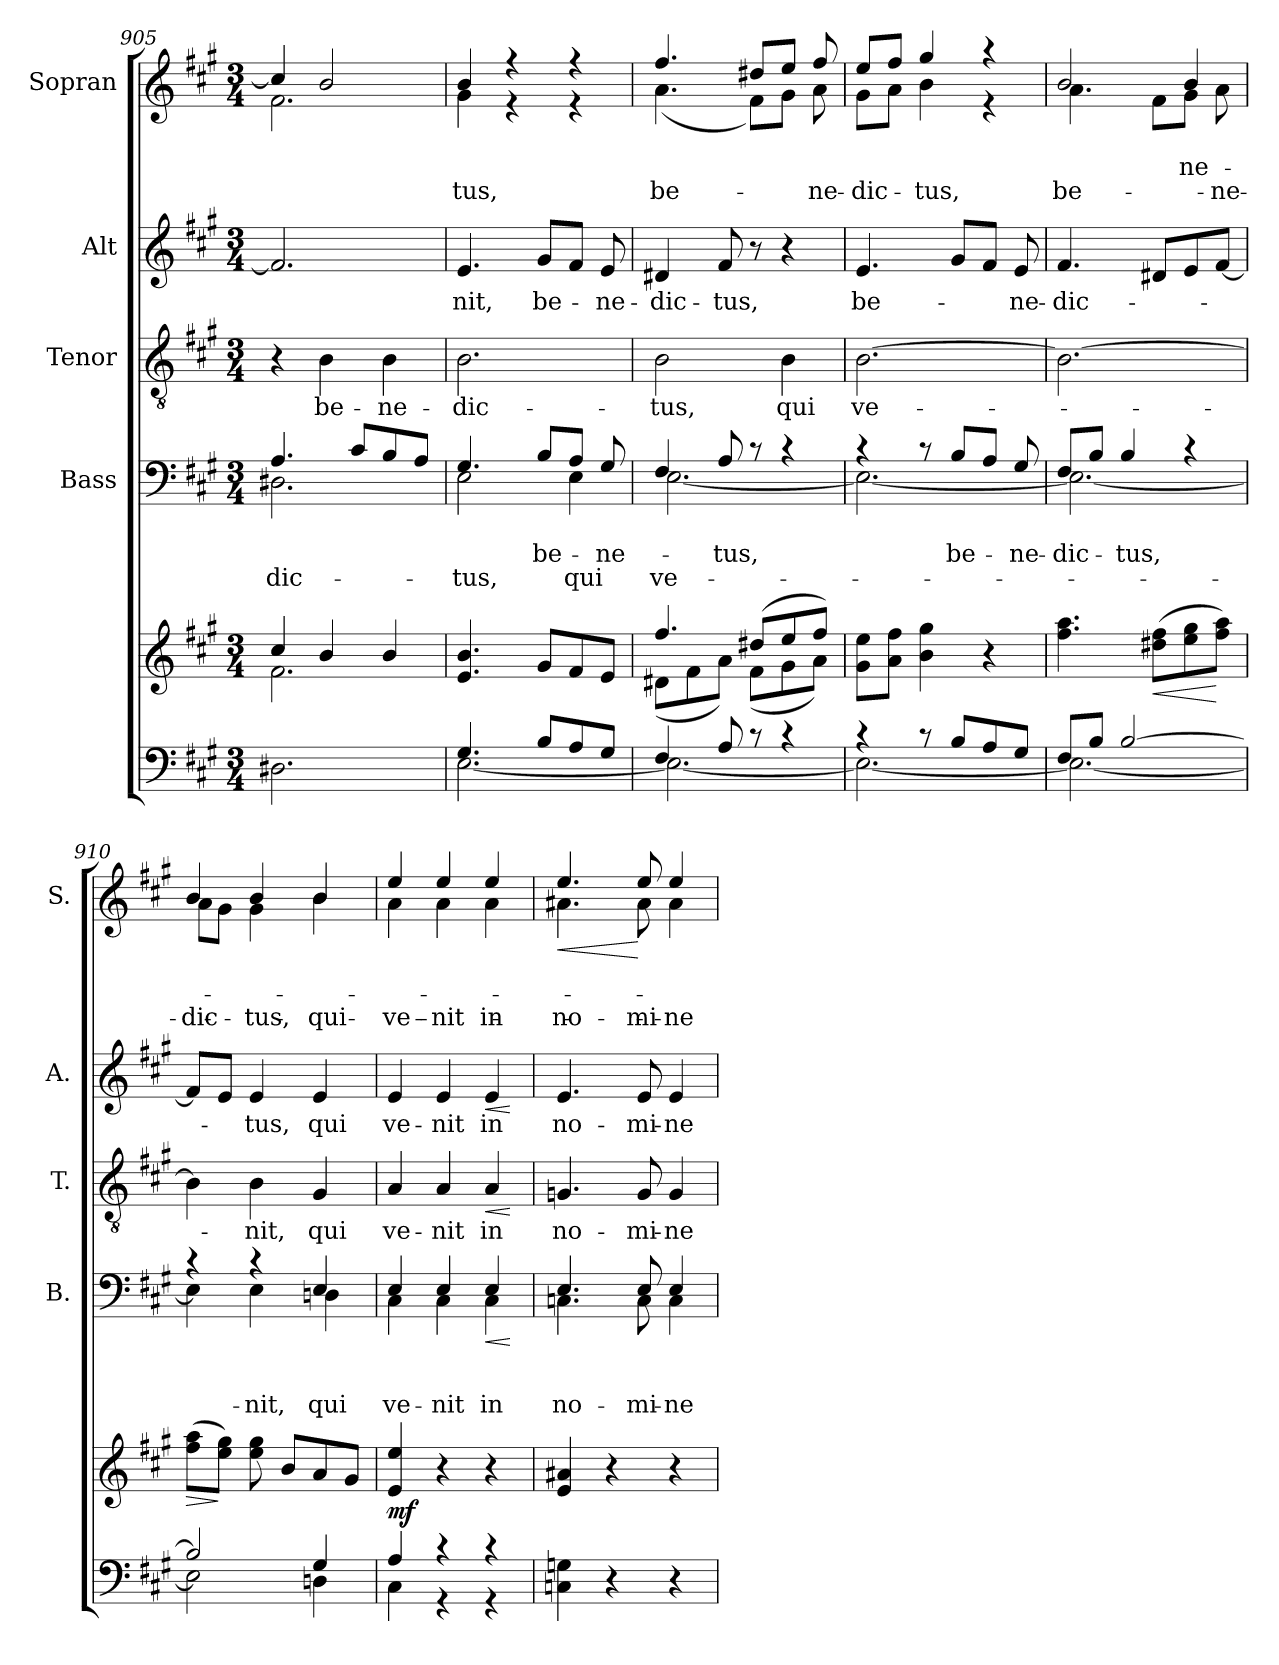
**kern	**kern	**dynam	**kern	**text	**text	**text	**dynam	**kern	**text	**dynam	**kern	**text	**dynam	**kern	**text	**text	**text	**dynam
*part5	*part5	*part5	*part4	*part4	*part4	*part4	*part4	*part3	*part3	*part3	*part2	*part2	*part2	*part1	*part1	*part1	*part1	*part1
*staff6	*staff5	*staff5/6	*staff4	*staff4	*staff4	*staff4	*staff4	*staff3	*staff3	*staff3	*staff2	*staff2	*staff2	*staff1	*staff1	*staff1	*staff1	*staff1
*	*	*	*I"Bass	*	*	*	*	*I"Tenor	*	*	*I"Alt	*	*	*I"Sopran	*	*	*	*
*	*	*	*I'B.	*	*	*	*	*I'T.	*	*	*I'A.	*	*	*I'S.	*	*	*	*
*clefF4	*clefG2	*	*clefF4	*	*	*	*	*clefGv2	*	*	*clefG2	*	*	*clefG2	*	*	*	*
*k[f#c#g#]	*k[f#c#g#]	*	*k[f#c#g#]	*	*	*	*	*k[f#c#g#]	*	*	*k[f#c#g#]	*	*	*k[f#c#g#]	*	*	*	*
*A:	*A:	*	*A:	*	*	*	*	*A:	*	*	*A:	*	*	*A:	*	*	*	*
*M3/4	*M3/4	*	*M3/4	*	*	*	*	*M3/4	*	*	*M3/4	*	*	*M3/4	*	*	*	*
=905	=905	=905	=905	=905	=905	=905	=905	=905	=905	=905	=905	=905	=905	=905	=905	=905	=905	=905
*	*^	*	*	*	*	*	*	*	*	*	*	*	*	*	*	*	*	*
!	!	!	!	!	!	!LO:LY:a	!	!	!	!	!	!	!	!	!	!	!	!	!
*	*	*	*	*^	*	*	*	*	*	*	*	*	*	*	*	*	*	*	*
!	!	!	!	!	!	!	!	!LO:LY:b	!	!	!	!	!	!	!	!	!	!	!	!
*	*	*	*	*	*	*	*	*	*	*	*	*	*	*	*	*^	*	*	*	*
2.D#X\	4cc#/	2.f#\	.	4.A/	2.D#X\	.	.	-dic-	.	4r	.	.	2.f#/]	.	.	4cc#/]	2.f#\	.	.	.	.
!	!	!	!	!	!	!	!	!	!	!	!LO:LY:b	!	!	!	!	!	!	!	!	!	!
.	4b/	.	.	.	.	.	.	.	.	4B\	be-	.	.	.	.	2b/	.	.	.	.	.
.	.	.	.	8c#/L	.	.	.	.	.	.	.	.	.	.	.	.	.	.	.	.	.
!	!	!	!	!	!	!	!	!	!	!	!LO:LY:b	!	!	!	!	!	!	!	!	!	!
.	4b/	.	.	8B/	.	.	.	.	.	4B\	-ne-	.	.	.	.	.	.	.	.	.	.
.	.	.	.	8A/J	.	.	.	.	.	.	.	.	.	.	.	.	.	.	.	.	.
*	*v	*v	*	*	*	*	*	*	*	*	*	*	*	*	*	*	*	*	*	*	*
=906	=906	=906	=906	=906	=906	=906	=906	=906	=906	=906	=906	=906	=906	=906	=906	=906	=906	=906	=906	=906
*^	*	*	*	*	*	*	*	*	*	*	*	*	*	*	*	*	*	*	*	*
!	!	!	!	!	!	!	!LO:LY:a	!	!	!	!	!	!	!	!	!	!	!	!	!	!
!	!	!	!	!	!	!	!	!LO:LY:b	!	!	!LO:LY:b	!	!	!LO:LY:b	!	!	!	!	!LO:LY:a	!	!
!	!	!	!	!	!	!	!	!	!	!	!	!	!	!	!	!	!	!	!	!LO:LY:b	!
4.G#/	[<2.E\	4.e/ 4.b/	.	4.G#/	2E\	.	.	-tus,	.	2.B\	-dic-	.	4.e/	-nit,	.	4b/	4g#\	.	.	-tus,	.
.	.	.	.	.	.	.	.	.	.	.	.	.	.	.	.	4r	4r	.	.	.	.
!	!	!	!	!	!	!	!LO:LY:a	!	!	!	!	!	!	!LO:LY:b	!	!	!	!	!	!	!
8B/L	.	8g#/L	.	8B/L	.	.	be-	.	.	.	.	.	8g#/L	be-	.	.	.	.	.	.	.
!	!	!	!	!	!	!	!	!LO:LY:b	!	!	!	!	!	!	!	!	!	!	!	!	!
8A/	.	8f#/	.	8A/J	4E\	.	.	qui	.	.	.	.	8f#/J	.	.	4r	4r	.	.	.	.
!	!	!	!	!	!	!	!LO:LY:a	!	!	!	!	!	!	!LO:LY:b	!	!	!	!	!	!	!
8G#/J	.	8e/J	.	8G#/	.	.	-ne-	.	.	.	.	.	8e/	-ne-	.	.	.	.	.	.	.
=907	=907	=907	=907	=907	=907	=907	=907	=907	=907	=907	=907	=907	=907	=907	=907	=907	=907	=907	=907	=907	=907
*	*	*^	*	*	*	*	*	*	*	*	*	*	*	*	*	*	*	*	*	*	*
!	!	!	!	!	!	!	!	!LO:LY:a	!	!	!	!	!	!	!	!	!	!	!	!	!	!
!	!	!	!	!	!	!	!	!	!LO:LY:b	!	!	!LO:LY:b	!	!	!LO:LY:b	!	!	!	!	!LO:LY:a	!	!
!	!	!	!	!	!	!	!	!	!	!	!	!	!	!	!	!	!	!	!	!	!LO:LY:b	!
4F#/	2.E\_	4.ff#/	(<8d#X\L	.	4F#/	[<2.E\	.	.	ve-	.	2B\	-tus,	.	4d#X/	-dic-	.	4.ff#/	(<4.a\	.	.	be-	.
.	.	.	8f#\	.	.	.	.	.	.	.	.	.	.	.	.	.	.	.	.	.	.	.
!	!	!	!	!	!	!	!	!LO:LY:a	!	!	!	!	!	!	!LO:LY:b	!	!	!	!	!	!	!
8A/	.	.	8a\J)	.	8A/	.	.	-tus,	.	.	.	.	.	8f#/	-tus,	.	.	.	.	.	.	.
8rc	.	(>8dd#X/L	(<8f#\L	.	8rc	.	.	.	.	.	.	.	.	8r	.	.	8dd#X/L	8f#\L)	.	.	.	.
!	!	!	!	!	!	!	!	!	!	!	!	!LO:LY:b	!	!	!	!	!	!	!	!	!	!
4rc	.	8ee/	8g#\	.	4rc	.	.	.	.	.	4B\	qui	.	4r	.	.	8ee/J	8g#\J	.	.	.	.
!	!	!	!	!	!	!	!	!	!	!	!	!	!	!	!	!	!	!	!	!LO:LY:a	!	!
!	!	!	!	!	!	!	!	!	!	!	!	!	!	!	!	!	!	!	!	!	!LO:LY:b	!
.	.	8ff#/J)	8a\J)	.	.	.	.	.	.	.	.	.	.	.	.	.	8ff#/	8a\	.	.	-ne-	.
=908	=908	=908	=908	=908	=908	=908	=908	=908	=908	=908	=908	=908	=908	=908	=908	=908	=908	=908	=908	=908	=908	=908
!	!	!	!	!	!	!	!	!	!	!	!	!LO:LY:b	!	!	!LO:LY:b	!	!	!	!	!LO:LY:a	!	!
!	!	!	!	!	!	!	!	!	!	!	!	!	!	!	!	!	!	!	!	!	!LO:LY:b	!
*	*	*v	*v	*	*	*	*	*	*	*	*	*	*	*	*	*	*	*	*	*	*	*
4rc	2.E\_	8g#\ 8ee\L	.	4rc	2.E\_	.	.	.	.	[2.B\	ve-	.	4.e/	be-	.	8ee/L	8g#\L	.	.	-dic-	.
.	.	8a\ 8ff#\J	.	.	.	.	.	.	.	.	.	.	.	.	.	8ff#/J	8a\J	.	.	.	.
!	!	!	!	!	!	!	!	!	!	!	!	!	!	!	!	!	!	!	!LO:LY:a	!	!
!	!	!	!	!	!	!	!	!	!	!	!	!	!	!	!	!	!	!	!	!LO:LY:b	!
8rc	.	4b\ 4gg#\	.	8rc	.	.	.	.	.	.	.	.	.	.	.	4gg#/	4b\	.	.	-tus,	.
!	!	!	!	!	!	!	!LO:LY:a	!	!	!	!	!	!	!	!	!	!	!	!	!	!
8B/L	.	.	.	8B/L	.	.	be-	.	.	.	.	.	8g#/L	.	.	.	.	.	.	.	.
8A/	.	4r	.	8A/J	.	.	.	.	.	.	.	.	8f#/J	.	.	4r	4r	.	.	.	.
!	!	!	!	!	!	!	!LO:LY:a	!	!	!	!	!	!	!LO:LY:b	!	!	!	!	!	!	!
8G#/J	.	.	.	8G#/	.	.	-ne-	.	.	.	.	.	8e/	-ne-	.	.	.	.	.	.	.
!!LO:LB:g=z	!!
=909	=909	=909	=909	=909	=909	=909	=909	=909	=909	=909	=909	=909	=909	=909	=909	=909	=909	=909	=909	=909	=909
!	!	!	!	!	!	!	!LO:LY:a	!	!	!	!	!	!	!LO:LY:b	!	!	!	!	!LO:LY:a	!	!
!	!	!	!	!	!	!	!	!	!	!	!	!	!	!	!	!	!	!	!	!LO:LY:b	!
8F#/L	2.E\_	4.ff#\ 4.aa\	.	8F#/L	2.E\_	.	-dic-	.	.	2.B\_	.	.	4.f#/	-dic-	.	2b/	4.a\	.	.	be-	.
8B/J	.	.	.	8B/J	.	.	.	.	.	.	.	.	.	.	.	.	.	.	.	.	.
!	!	!	!	!	!	!	!LO:LY:a	!	!	!	!	!	!	!	!	!	!	!	!	!	!
[>2B/	.	.	.	4B/	.	.	-tus,	.	.	.	.	.	.	.	.	.	.	.	.	.	.
!	!	!	!LO:HP:b	!	!	!	!	!	!	!	!	!	!	!	!	!	!	!	!	!	!
.	.	(>8dd#X\ 8ff#\L	<	.	.	.	.	.	.	.	.	.	8d#X/L	.	.	.	8f#\L	.	.	.	.
!	!	!	!	!	!	!	!	!	!	!	!	!	!	!	!	!	!	!	!LO:LY:a	!	!
.	.	8ee\ 8gg#\	.	4rc	.	.	.	.	.	.	.	.	8e/	.	.	4b/	8g#\J	.	-ne-	.	.
!	!	!	!	!	!	!	!	!	!	!	!	!	!	!	!	!	!	!	!	!LO:LY:b	!
.	.	8ff#\ 8aa\J)	[	.	.	.	.	.	.	.	.	.	[8f#/J	.	.	.	8a\	.	.	-ne-	.
=910	=910	=910	=910	=910	=910	=910	=910	=910	=910	=910	=910	=910	=910	=910	=910	=910	=910	=910	=910	=910	=910
!	!	!	!LO:HP:b	!	!	!	!	!	!	!	!	!	!	!	!	!	!	!	!LO:LY:a	!	!
!	!	!	!	!	!	!	!	!	!	!	!	!	!	!	!	!	!	!	!	!LO:LY:b	!
2B/]	2E\]	(>8ff#\ 8aa\L	>	4rc	4E\]	.	.	.	.	4B\]	.	.	8f#/L]	.	.	4b/	8a\L	.	.	-dic-	.
.	.	8ee\ 8gg#\J)	]	.	.	.	.	.	.	.	.	.	8e/J	.	.	.	8g#\J	.	.	.	.
!	!	!	!	!	!	!	!	!LO:LY:b	!	!	!LO:LY:b	!	!	!LO:LY:b	!	!	!	!	!LO:LY:a	!	!
!	!	!	!	!	!	!	!	!	!	!	!	!	!	!	!	!	!	!	!	!LO:LY:b	!
.	.	8ee\ 8gg#\	.	4rc	4E\	.	.	-nit,	.	4B\	-nit,	.	4e/	-tus,	.	4b/	4g#\	.	.	-tus,	.
.	.	8b/L	.	.	.	.	.	.	.	.	.	.	.	.	.	.	.	.	.	.	.
!	!	!	!	!	!	!	!LO:LY:a	!	!	!	!	!	!	!	!	!	!	!	!	!	!
!	!	!	!	!	!	!	!	!LO:LY:b	!	!	!LO:LY:b	!	!	!LO:LY:b	!	!	!	!	!LO:LY:a	!	!
!	!	!	!	!	!	!	!	!	!	!	!	!	!	!	!	!	!	!	!	!LO:LY:b	!
4G#/	4Dn\	8a/	.	4E/	4Dn\	.	.	qui	.	4G#/	qui	.	4e/	qui	.	4b/	4b\	.	.	qui	.
.	.	8g#/J	.	.	.	.	.	.	.	.	.	.	.	.	.	.	.	.	.	.	.
=911	=911	=911	=911	=911	=911	=911	=911	=911	=911	=911	=911	=911	=911	=911	=911	=911	=911	=911	=911	=911	=911
!	!	!	!	!	!	!	!LO:LY:a	!	!	!	!	!	!	!	!	!	!	!	!	!	!
!	!	!	!	!	!	!	!	!LO:LY:b	!	!	!LO:LY:b	!	!	!LO:LY:b	!	!	!	!	!LO:LY:a	!	!
!	!	!	!LO:DY:b	!	!	!	!	!	!	!	!	!	!	!	!	!	!	!	!	!LO:LY:b	!
4A/	4C#\	4e/ 4ee/	mf	4E/	4C#\	.	.	ve-	.	4A/	ve-	.	4e/	ve-	.	4ee/	4a\	.	.	ve-	.
!	!	!	!	!	!	!	!LO:LY:a	!	!	!	!	!	!	!	!	!	!	!	!	!	!
!	!	!	!	!	!	!	!	!LO:LY:b	!	!	!LO:LY:b	!	!	!LO:LY:b	!	!	!	!	!LO:LY:a	!	!
!	!	!	!	!	!	!	!	!	!	!	!	!	!	!	!	!	!	!	!	!LO:LY:b	!
4r	4r	4r	.	4E/	4C#\	.	.	-nit	.	4A/	-nit	.	4e/	-nit	.	4ee/	4a\	.	.	-nit	.
!	!	!	!	!	!	!	!LO:LY:a	!	!LO:HP:b	!	!	!	!	!	!	!	!	!	!	!	!
!	!	!	!	!	!	!	!	!LO:LY:b	!	!	!LO:LY:b	!LO:HP:b	!	!LO:LY:b	!LO:HP:b	!	!	!	!LO:LY:a	!	!
!	!	!	!	!	!	!	!	!	!	!	!	!	!	!	!	!	!	!	!	!LO:LY:b	!
4r	4r	4r	.	4E/	4C#\	.	.	in	<	4A/	in	<	4e/	in	<	4ee/	4a\	.	.	in	.
*v	*v	*	*	*v	*v	*	*	*	*	*	*	*	*	*	*	*v	*v	*	*	*	*
.	.	.	.	.	.	.	[	.	.	[	.	.	[	.	.	.	.	.
=912	=912	=912	=912	=912	=912	=912	=912	=912	=912	=912	=912	=912	=912	=912	=912	=912	=912	=912
!	!	!	!	!	!LO:LY:a	!	!	!	!	!	!	!	!	!	!	!	!	!
*	*	*	*^	*	*	*	*	*	*	*	*	*	*	*	*	*	*	*
!	!	!	!	!	!	!	!LO:LY:b	!	!	!LO:LY:b	!	!	!LO:LY:b	!	!	!	!LO:LY:a	!	!LO:HP:b
*	*	*	*	*	*	*	*	*	*	*	*	*	*	*	*^	*	*	*	*
!	!	!	!	!	!	!	!	!	!	!	!	!	!	!	!	!	!	!	!LO:LY:b	!
4Cn\ 4Gn\	4e/ 4a#X/	.	4.E/	4.Cn\	.	.	no-	.	4.Gn/	no-	.	4.e/	no-	.	4.ee/	4.a#X\	.	.	no-	<
4r	4r	.	.	.	.	.	.	.	.	.	.	.	.	.	.	.	.	.	.	.
!	!	!	!	!	!	!LO:LY:a	!	!	!	!	!	!	!	!	!	!	!	!	!	!
!	!	!	!	!	!	!	!LO:LY:b	!	!	!LO:LY:b	!	!	!LO:LY:b	!	!	!	!	!LO:LY:a	!	!
!	!	!	!	!	!	!	!	!	!	!	!	!	!	!	!	!	!	!	!LO:LY:b	!
.	.	.	8E/	8C\	.	.	-mi-	.	8G/	-mi-	.	8e/	-mi-	.	8ee/	8a#\	.	.	-mi-	[
!	!	!	!	!	!	!LO:LY:a	!	!	!	!	!	!	!	!	!	!	!	!	!	!
!	!	!	!	!	!	!	!LO:LY:b	!	!	!LO:LY:b	!	!	!LO:LY:b	!	!	!	!	!LO:LY:a	!	!
!	!	!	!	!	!	!	!	!	!	!	!	!	!	!	!	!	!	!	!LO:LY:b	!
4r	4r	.	4E/	4C\	.	.	-ne	.	4G/	-ne	.	4e/	-ne	.	4ee/	4a#\	.	.	-ne	.
*	*	*	*v	*v	*	*	*	*	*	*	*	*	*	*	*v	*v	*	*	*	*
=	=	=	=	=	=	=	=	=	=	=	=	=	=	=	=	=	=	=
*-	*-	*-	*-	*-	*-	*-	*-	*-	*-	*-	*-	*-	*-	*-	*-	*-	*-	*-
